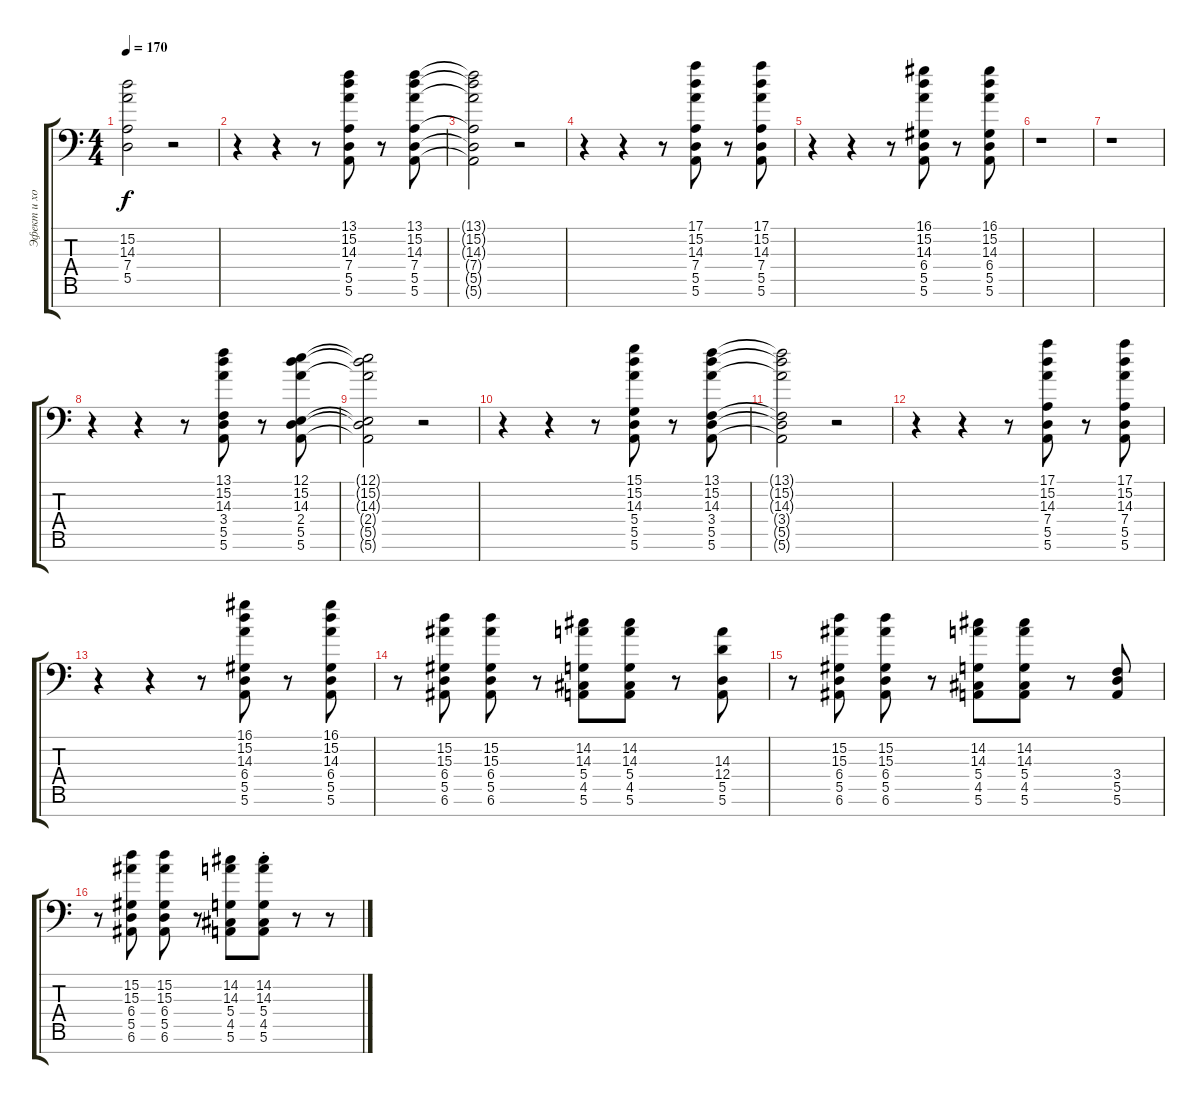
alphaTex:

\track ("Эфект и хор" "Эфект и хо") {instrument choiraahs}
\staff {score tabs}
\tuning (E4 B3 G3 D3 A2 E2 C-1) {hide}
\ts (4 4)
\tempo 170
\clef f4
\ks c
(15.2{t} 14.3{t} 7.4{t} 5.5{t}).2{dy f} r.2 |
r.4 r.4 r.8 (13.1 15.2 14.3 7.4 5.5 5.6).8 r.8 (13.1 15.2 14.3 7.4 5.5 5.6).8 |
(13.1{t} 15.2{t} 14.3{t} 7.4{t} 5.5{t} 5.6{t}).2 r.2 |
r.4 r.4 r.8 (17.1 15.2 14.3 7.4 5.5 5.6).8 r.8 (17.1 15.2 14.3 7.4 5.5 5.6).8 |
r.4 r.4 r.8 (16.1 15.2 14.3 6.4 5.5 5.6).8 r.8 (16.1 15.2 14.3 6.4 5.5 5.6).8 |
r.1 |
r.1 |
r.4 r.4 r.8 (13.1 15.2 14.3 3.4 5.5 5.6).8 r.8 (12.1 15.2 14.3 2.4 5.5 5.6).8 |
(12.1{t} 15.2{t} 14.3{t} 2.4{t} 5.5{t} 5.6{t}).2 r.2 |
r.4 r.4 r.8 (15.1 15.2 14.3 5.4 5.5 5.6).8 r.8 (13.1 15.2 14.3 3.4 5.5 5.6).8 |
(13.1{t} 15.2{t} 14.3{t} 3.4{t} 5.5{t} 5.6{t}).2 r.2 |
r.4 r.4 r.8 (17.1 15.2 14.3 7.4 5.5 5.6).8 r.8 (17.1 15.2 14.3 7.4 5.5 5.6).8 |
r.4 r.4 r.8 (16.1 15.2 14.3 6.4 5.5 5.6).8 r.8 (16.1 15.2 14.3 6.4 5.5 5.6).8 |
r.8 (15.2 15.3 6.4 5.5 6.6).8 (15.2 15.3 6.4 5.5 6.6).8 r.8 (14.2 14.3 5.4 4.5 5.6).8 (14.2 14.3 5.4 4.5 5.6).8 r.8 (14.3 12.4 5.5 5.6).8 |
r.8 (15.2 15.3 6.4 5.5 6.6).8 (15.2 15.3 6.4 5.5 6.6).8 r.8 (14.2 14.3 5.4 4.5 5.6).8 (14.2 14.3 5.4 4.5 5.6).8 r.8 (3.4 5.5 5.6).8 |
r.8 (15.2 15.3 6.4 5.5 6.6).8 (15.2 15.3 6.4 5.5 6.6).8 r.8 (14.2 14.3 5.4 4.5 5.6).8 (14.2{st} 14.3{st} 5.4{st} 4.5{st} 5.6{st}).8 r.8 r.8
